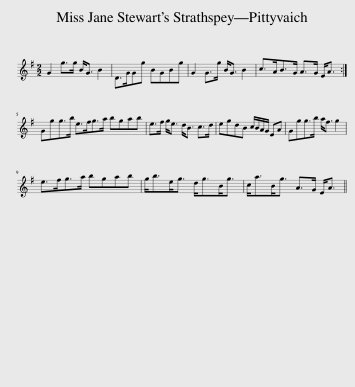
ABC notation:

X:1
L:1/8
M:2/2
I:linebreak $
K:G
V:1 treble
V:1
 G2 g>g B<G B2 | D>GGg BGBg | G2 G>g B<G B2 | c>AB>G A>G E<A :|$ Ggg>b e>fg>a bgab | %5
 e>f g<e d<B c>d | egdB c/B/A/G/ EA | Ggg>b a<f g2 |$ e>fg>a bgab | g<be<g d<gB<g | %10
 c<aB<g A>G E<A || %11
